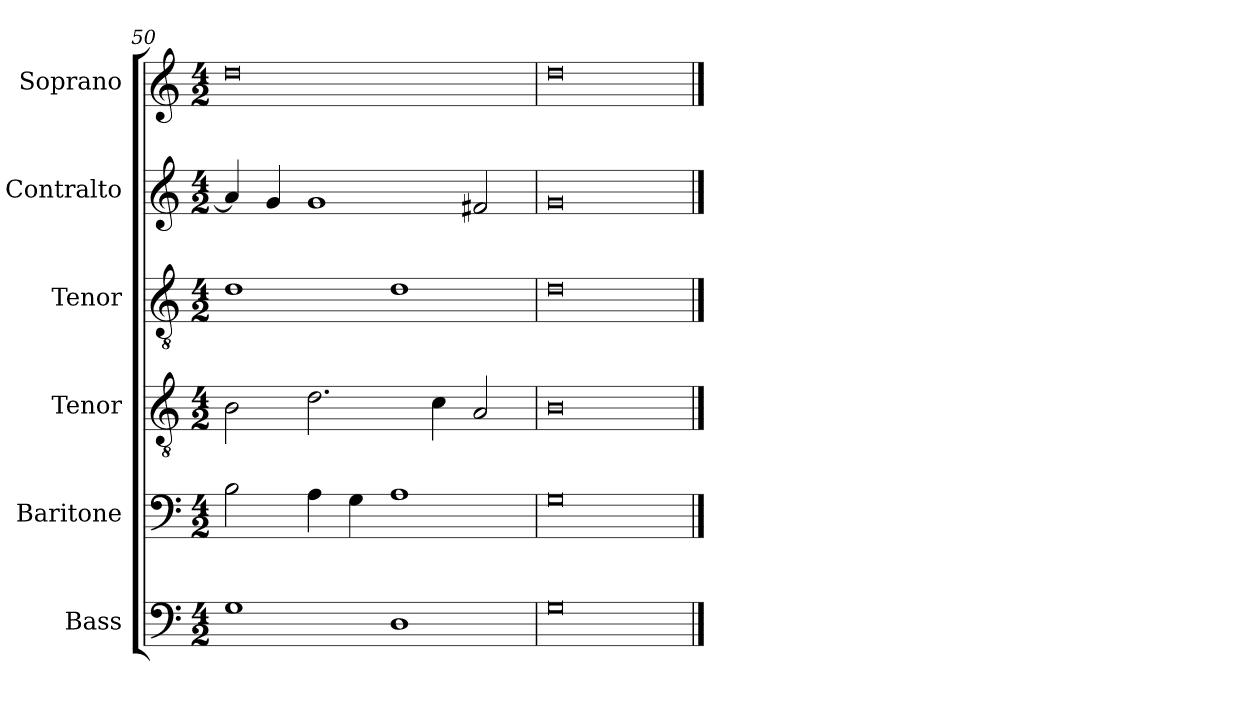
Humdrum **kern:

**kern	**kern	**kern	**kern	**kern	**kern
*part6	*part5	*part4	*part3	*part2	*part1
*staff6	*staff5	*staff4	*staff3	*staff2	*staff1
*I"Bass	*I"Baritone	*I"Tenor	*I"Tenor	*I"Contralto	*I"Soprano
*I'B	*I'Bar	*I'T	*I'T	*I'A	*I'S
*clefF4	*clefF4	*clefGv2	*clefGv2	*clefG2	*clefG2
*k[]	*k[]	*k[]	*k[]	*k[]	*k[]
*G:mix	*G:mix	*G:mix	*G:mix	*G:mix	*G:mix
*M4/2	*M4/2	*M4/2	*M4/2	*M4/2	*M4/2
=50	=50	=50	=50	=50	=50
1G	2B	2B	1d	4a]	0dd
.	.	.	.	4g	.
.	4A	2.d	.	1g	.
.	4G	.	.	.	.
1D	1A	.	1d	.	.
.	.	4c	.	.	.
.	.	2A	.	2f#X	.
=51	=51	=51	=51	=51	=51
0G	0G	0B	0d	0g	0dd
==	==	==	==	==	==
*-	*-	*-	*-	*-	*-
